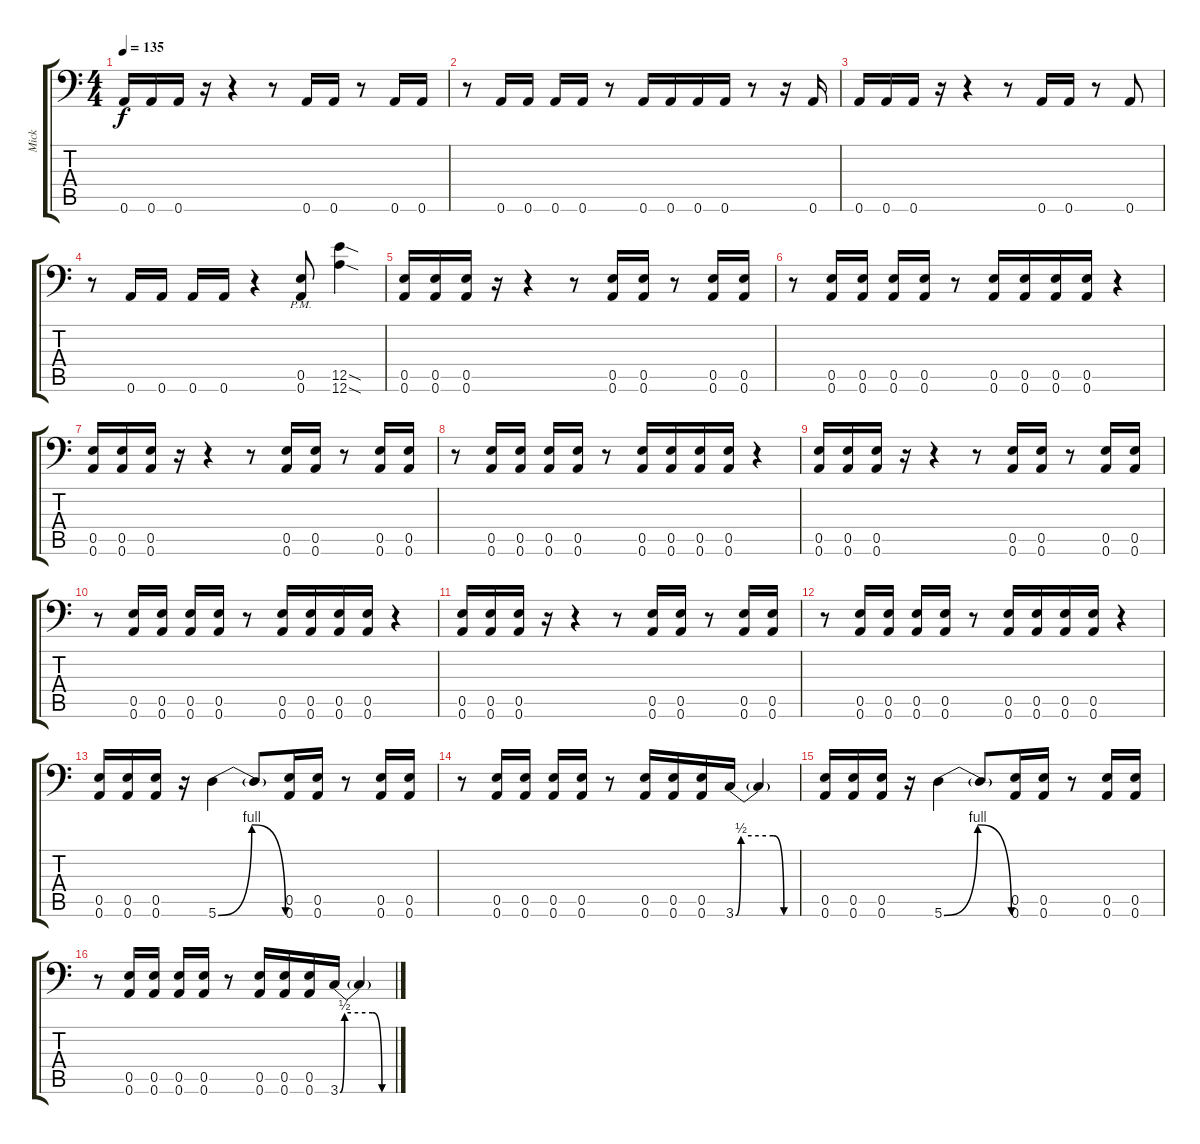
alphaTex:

\track ("Mick" "Mick") {instrument overdrivenguitar}
\staff {score tabs}
\tuning (B3 Gb3 D3 A2 E2 A1) {hide}
\ts (4 4)
\tempo 135
\clef f4
\ks c
0.6.16{dy f} 0.6.16 0.6.16 r.16 r.4 r.8 0.6.16 0.6.16 r.8 0.6.16 0.6.16 |
r.8 0.6.16 0.6.16 0.6.16 0.6.16 r.8 0.6.16 0.6.16 0.6.16 0.6.16 r.8 r.16 0.6.16 |
0.6.16 0.6.16 0.6.16 r.16 r.4 r.8 0.6.16 0.6.16 r.8 0.6.8 |
r.8 0.6.16 0.6.16 0.6.16 0.6.16 r.4 (0.5{pm} 0.6{pm}).8 (12.5{sod} 12.6{sod}).4 |
(0.5 0.6).16 (0.5 0.6).16 (0.5 0.6).16 r.16 r.4 r.8 (0.5 0.6).16 (0.5 0.6).16 r.8 (0.5 0.6).16 (0.5 0.6).16 |
r.8 (0.5 0.6).16 (0.5 0.6).16 (0.5 0.6).16 (0.5 0.6).16 r.8 (0.5 0.6).16 (0.5 0.6).16 (0.5 0.6).16 (0.5 0.6).16 r.4 |
(0.5 0.6).16 (0.5 0.6).16 (0.5 0.6).16 r.16 r.4 r.8 (0.5 0.6).16 (0.5 0.6).16 r.8 (0.5 0.6).16 (0.5 0.6).16 |
r.8 (0.5 0.6).16 (0.5 0.6).16 (0.5 0.6).16 (0.5 0.6).16 r.8 (0.5 0.6).16 (0.5 0.6).16 (0.5 0.6).16 (0.5 0.6).16 r.4 |
(0.5 0.6).16 (0.5 0.6).16 (0.5 0.6).16 r.16 r.4 r.8 (0.5 0.6).16 (0.5 0.6).16 r.8 (0.5 0.6).16 (0.5 0.6).16 |
r.8 (0.5 0.6).16 (0.5 0.6).16 (0.5 0.6).16 (0.5 0.6).16 r.8 (0.5 0.6).16 (0.5 0.6).16 (0.5 0.6).16 (0.5 0.6).16 r.4 |
(0.5 0.6).16 (0.5 0.6).16 (0.5 0.6).16 r.16 r.4 r.8 (0.5 0.6).16 (0.5 0.6).16 r.8 (0.5 0.6).16 (0.5 0.6).16 |
r.8 (0.5 0.6).16 (0.5 0.6).16 (0.5 0.6).16 (0.5 0.6).16 r.8 (0.5 0.6).16 (0.5 0.6).16 (0.5 0.6).16 (0.5 0.6).16 r.4 |
(0.5 0.6).16 (0.5 0.6).16 (0.5 0.6).16 r.16 5.6{be (bendrelease 0 0 5 4 55 4 60 0)}.4 5.6{t}.8 (0.5 0.6).16 (0.5 0.6).16 r.8 (0.5 0.6).16 (0.5 0.6).16 |
r.8 (0.5 0.6).16 (0.5 0.6).16 (0.5 0.6).16 (0.5 0.6).16 r.8 (0.5 0.6).16 (0.5 0.6).16 (0.5 0.6).16 3.6{be (custom 0 0 5 2 35 2 45 0 60 0)}.16 3.6{t}.4 |
(0.5 0.6).16 (0.5 0.6).16 (0.5 0.6).16 r.16 5.6{be (bendrelease 0 0 5 4 55 4 60 0)}.4 5.6{t}.8 (0.5 0.6).16 (0.5 0.6).16 r.8 (0.5 0.6).16 (0.5 0.6).16 |
r.8 (0.5 0.6).16 (0.5 0.6).16 (0.5 0.6).16 (0.5 0.6).16 r.8 (0.5 0.6).16 (0.5 0.6).16 (0.5 0.6).16 3.6{be (custom 0 0 5 2 35 2 45 0 60 0)}.16 3.6{t}.4
